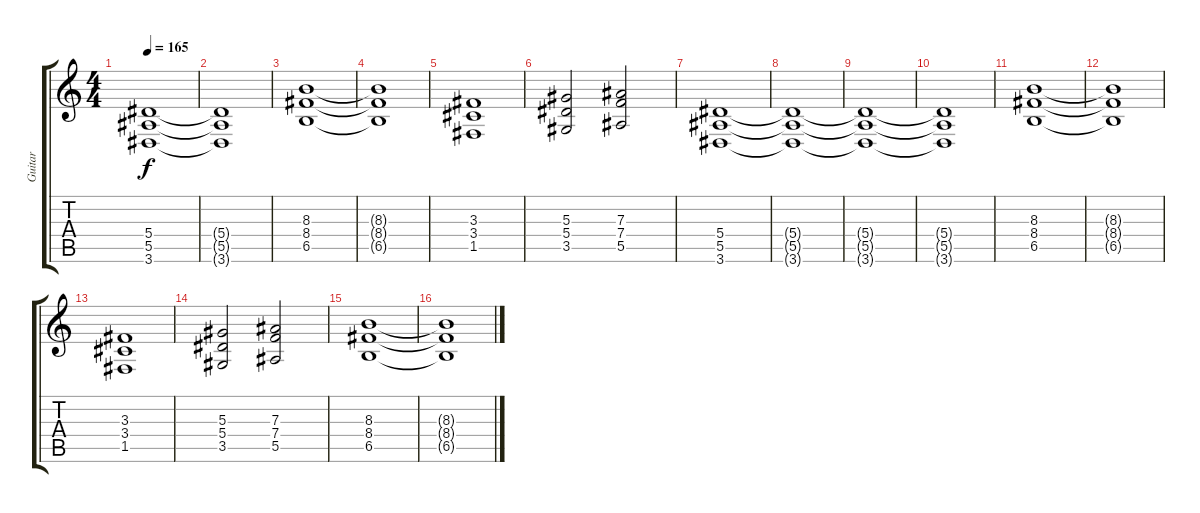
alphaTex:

\track ("Guitar" "Guitar") {instrument distortionguitar}
\staff {score tabs}
\tuning (C4 G3 Eb3 Bb2 F2 C2) {hide}
\ts (4 4)
\tempo 165
\clef g2
\ks c
(5.4{t} 5.5{t} 3.6{t}).1{dy f} |
(5.4{t} 5.5{t} 3.6{t}).1 |
(8.3 8.4 6.5).1 |
(8.3{t} 8.4{t} 6.5{t}).1 |
(3.3 3.4 1.5).1 |
(5.3 5.4 3.5).2 (7.3 7.4 5.5).2 |
(5.4 5.5 3.6).1 |
(5.4{t} 5.5{t} 3.6{t}).1 |
(5.4{t} 5.5{t} 3.6{t}).1 |
(5.4{t} 5.5{t} 3.6{t}).1 |
(8.3 8.4 6.5).1 |
(8.3{t} 8.4{t} 6.5{t}).1 |
(3.3 3.4 1.5).1 |
(5.3 5.4 3.5).2 (7.3 7.4 5.5).2 |
(8.3 8.4 6.5).1 |
(8.3{t} 8.4{t} 6.5{t}).1
